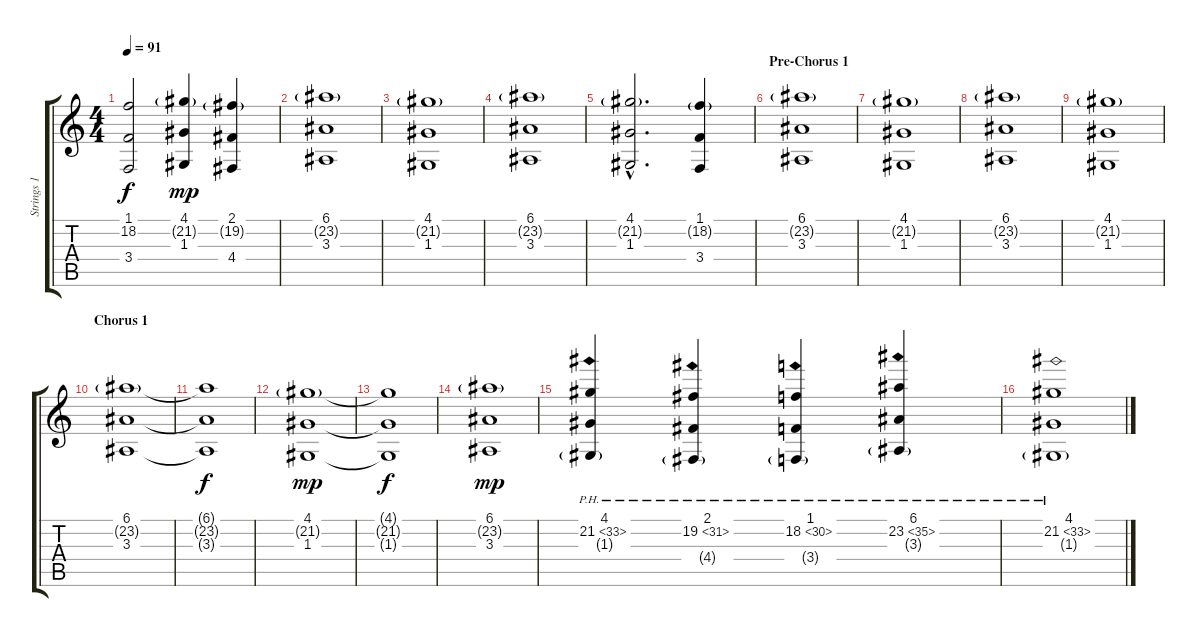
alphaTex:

\track ("Strings 1" "Strings 1") {instrument stringensemble2}
\staff {score tabs}
\tuning (E4 B3 G3 D3 A2 E2) {hide}
\ts (4 4)
\tempo 91
\clef g2
\ks c
(1.1{t} 18.2{t} 3.4{t}).2{dy f} (4.1 21.2{g} 1.3).4{dy mp} (2.1 19.2{g} 4.4).4 |
(6.1 23.2{g} 3.3).1 |
(4.1 21.2{g} 1.3).1 |
(6.1 23.2{g} 3.3).1 |
(4.1{hac} 21.2{g hac} 1.3{hac}).2{d} (1.1 18.2{g} 3.4).4 |
\section ("" "Pre-Chorus 1")
(6.1 23.2{g} 3.3).1 |
(4.1 21.2{g} 1.3).1 |
(6.1 23.2{g} 3.3).1 |
(4.1 21.2{g} 1.3).1 |
\section ("" "Chorus 1")
(6.1 23.2{g} 3.3).1 |
(6.1{t} 23.2{t} 3.3{t}).1{dy f} |
(4.1 21.2{g} 1.3).1{dy mp} |
(4.1{t} 21.2{t} 1.3{t}).1{dy f} |
(6.1 23.2{g} 3.3).1{dy mp} |
(4.1 21.2{ph 12} 1.3{g}).4{volume 16} (2.1 19.2{ph 12} 4.4{g}).4 (1.1 18.2{ph 12} 3.4{g}).4 (6.1 23.2{ph 12} 3.3{g}).4 |
(4.1 21.2{ph 12} 1.3{g}).1{volume 12}
